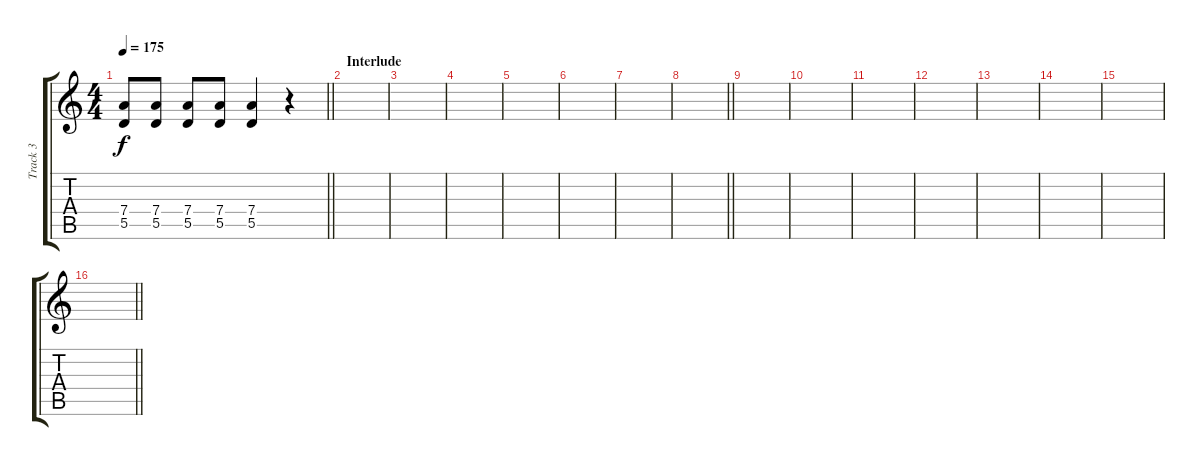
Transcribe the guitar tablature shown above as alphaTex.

\track ("Track 3" "Track 3") {instrument distortionguitar}
\staff {score tabs}
\tuning (E4 B3 G3 D3 A2 E2) {hide}
\ts (4 4)
\tempo 175
\clef g2
\barLineRight lightlight
\ks c
(7.4 5.5).8{dy f} (7.4 5.5).8 (7.4 5.5).8 (7.4 5.5).8 (7.4 5.5).4 r.4 |
\section ("" "Interlude")
|
|
|
|
|
|
\barLineRight lightlight
|
\section ("" "")
|
|
|
|
|
|
|
\barLineRight lightlight
